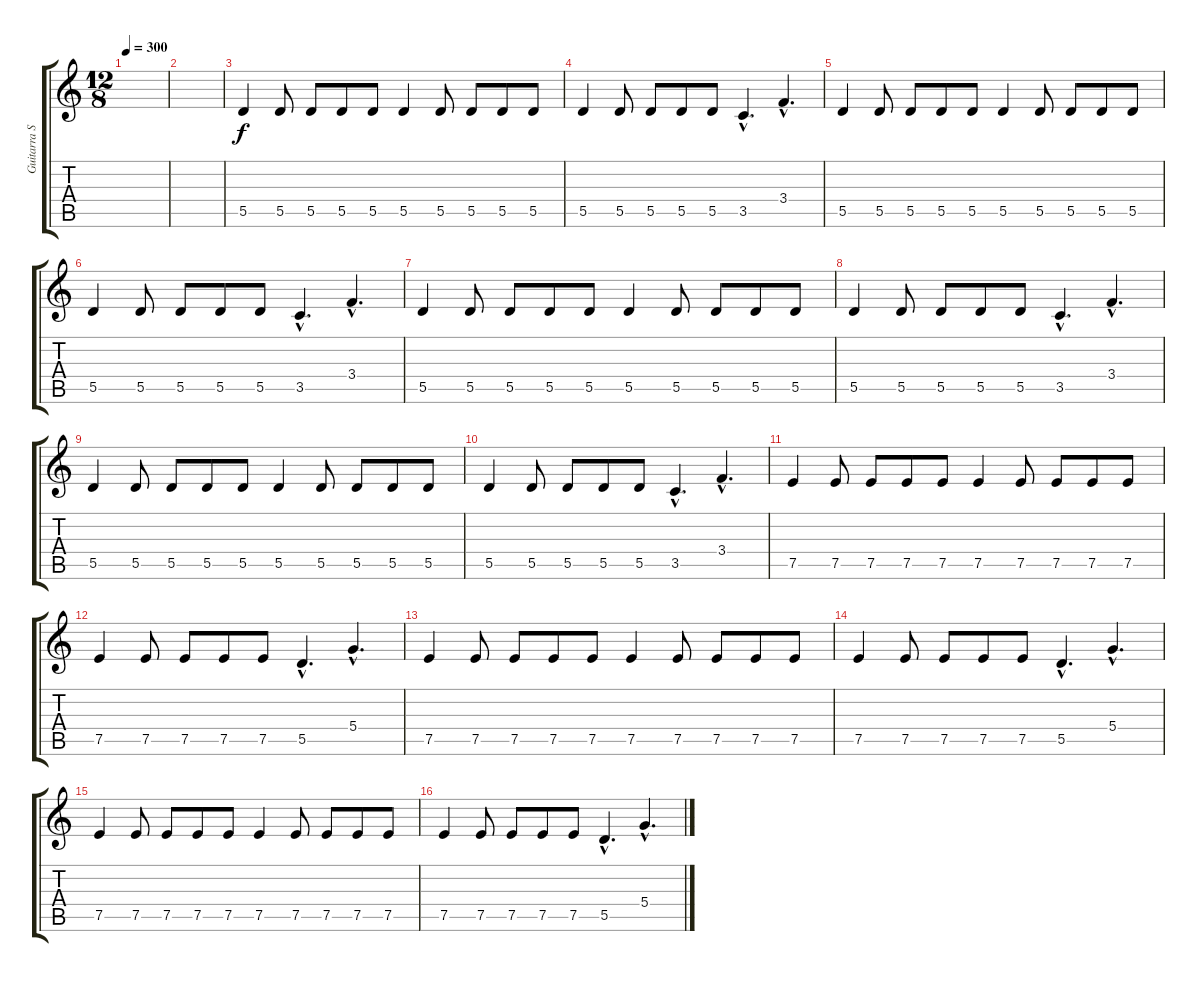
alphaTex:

\track ("Guitarra Solista" "Guitarra S") {instrument distortionguitar}
\staff {score tabs}
\tuning (E4 B3 G3 D3 A2 E2) {hide}
\ts (12 8)
\tempo 300
\clef g2
\ks c
|
|
5.5.4 5.5.8 5.5.8 5.5.8 5.5.8 5.5.4 5.5.8 5.5.8 5.5.8 5.5.8 |
5.5.4 5.5.8 5.5.8 5.5.8 5.5.8 3.5{hac}.4{d} 3.4{hac}.4{d} |
5.5.4 5.5.8 5.5.8 5.5.8 5.5.8 5.5.4 5.5.8 5.5.8 5.5.8 5.5.8 |
5.5.4 5.5.8 5.5.8 5.5.8 5.5.8 3.5{hac}.4{d} 3.4{hac}.4{d} |
5.5.4 5.5.8 5.5.8 5.5.8 5.5.8 5.5.4 5.5.8 5.5.8 5.5.8 5.5.8 |
5.5.4 5.5.8 5.5.8 5.5.8 5.5.8 3.5{hac}.4{d} 3.4{hac}.4{d} |
5.5.4 5.5.8 5.5.8 5.5.8 5.5.8 5.5.4 5.5.8 5.5.8 5.5.8 5.5.8 |
5.5.4 5.5.8 5.5.8 5.5.8 5.5.8 3.5{hac}.4{d} 3.4{hac}.4{d} |
7.5.4 7.5.8 7.5.8 7.5.8 7.5.8 7.5.4 7.5.8 7.5.8 7.5.8 7.5.8 |
7.5.4 7.5.8 7.5.8 7.5.8 7.5.8 5.5{hac}.4{d} 5.4{hac}.4{d} |
7.5.4 7.5.8 7.5.8 7.5.8 7.5.8 7.5.4 7.5.8 7.5.8 7.5.8 7.5.8 |
7.5.4 7.5.8 7.5.8 7.5.8 7.5.8 5.5{hac}.4{d} 5.4{hac}.4{d} |
7.5.4 7.5.8 7.5.8 7.5.8 7.5.8 7.5.4 7.5.8 7.5.8 7.5.8 7.5.8 |
7.5.4 7.5.8 7.5.8 7.5.8 7.5.8 5.5{hac}.4{d} 5.4{hac}.4{d}
